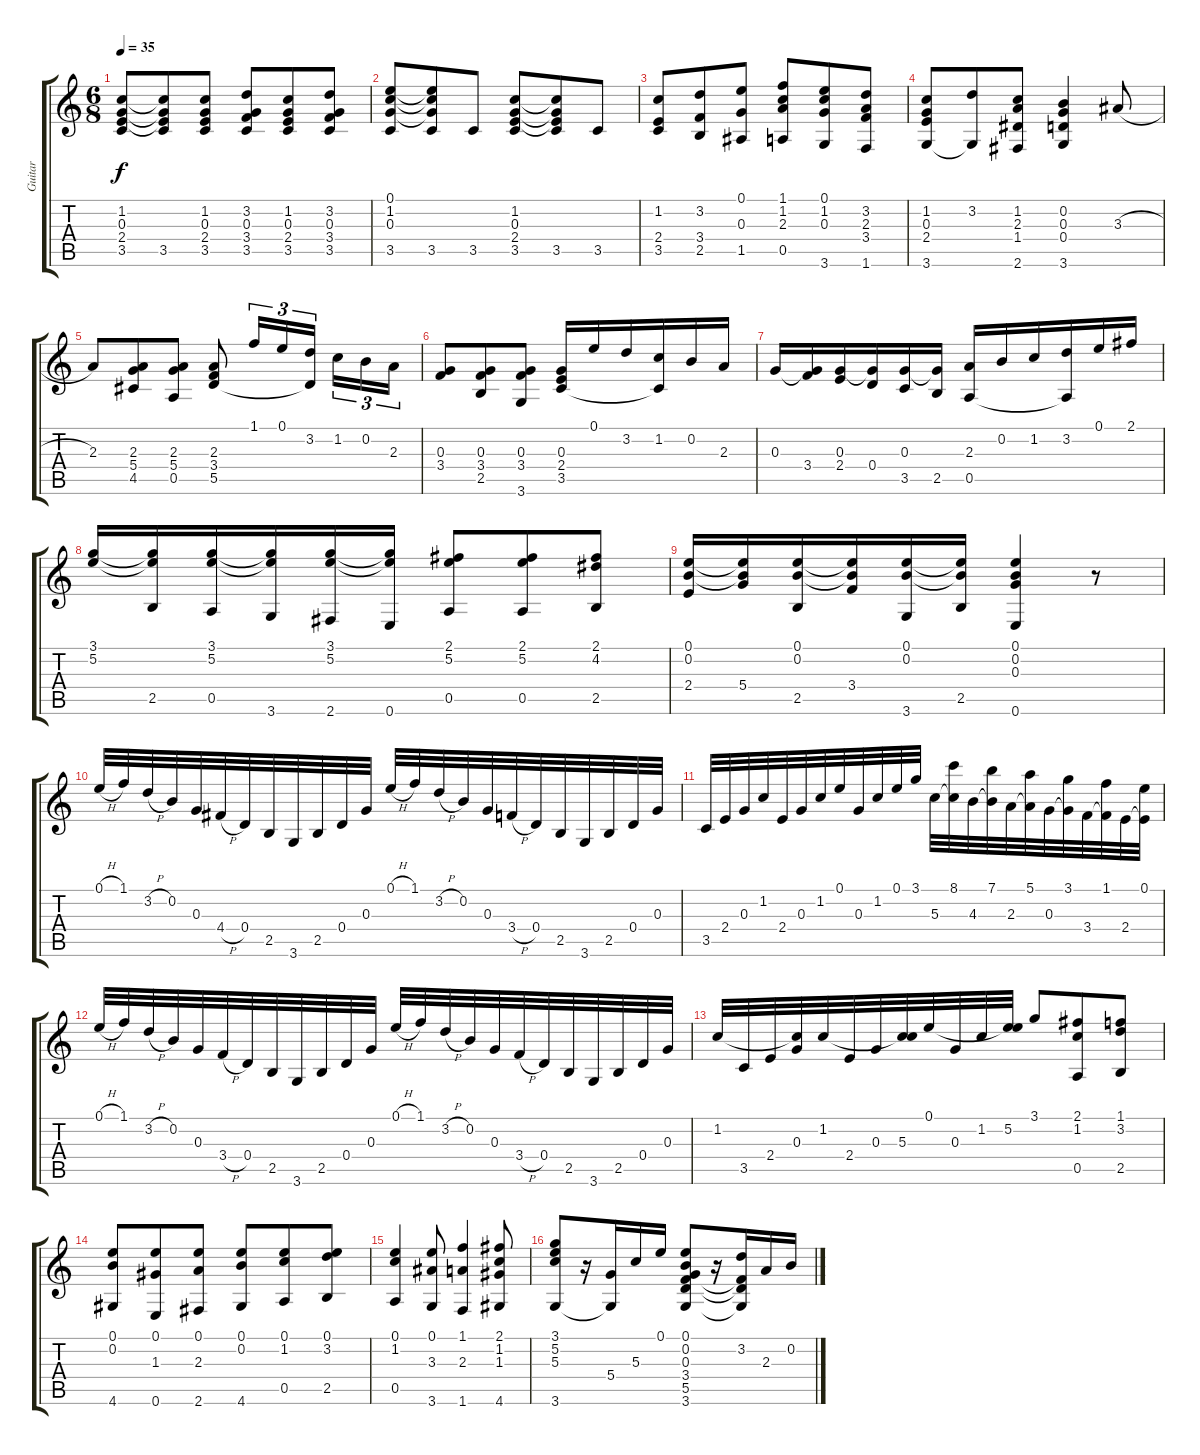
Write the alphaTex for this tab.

\track ("Guitar" "Guitar") {instrument acousticguitarnylon}
\staff {score tabs}
\tuning (E4 B3 G3 D3 A2 E2) {hide}
\ts (6 8)
\tempo 35
\clef g2
\ks c
(1.2 0.3 2.4 3.5).8{dy f instrument acousticguitarnylon} (1.2{t} 0.3{t} 2.4{t} 3.5).8 (1.2 0.3 2.4 3.5).8 (3.2 0.3 3.4 3.5).8 (1.2 0.3 2.4 3.5).8 (3.2 0.3 3.4 3.5).8 |
(0.1 1.2 0.3 3.5).8 (0.1{t} 1.2{t} 0.3{t} 3.5).8 3.5.8 (1.2 0.3 2.4 3.5).8 (1.2{t} 0.3{t} 2.4{t} 3.5).8 3.5.8 |
(1.2 2.4 3.5).8 (3.2 3.4 2.5).8 (0.1 0.3 1.5).8 (1.1 1.2 2.3 0.5).8 (0.1 1.2 0.3 3.6).8 (3.2 2.3 3.4 1.6).8 |
(1.2 0.3 2.4 3.6).8 (3.2 3.6{t}).8 (1.2 2.3 1.4 2.6).8 (0.2 0.3 0.4 3.6).4 3.3{h}.8 |
2.3.8 (2.3 5.4 4.5).8 (2.3 5.4 0.5).8 (2.3 3.4 5.5).8 1.1.16{tu (3 2)} 0.1.16{tu (3 2)} (3.2 5.5{t}).16{tu (3 2)} 1.2.16{tu (3 2)} 0.2.16{tu (3 2)} 2.3.16{tu (3 2)} |
(0.3 3.4).8 (0.3 3.4 2.5).8 (0.3 3.4 3.6).8 (0.3 2.4 3.5).16 0.1.16 3.2.16 (1.2 3.5{t}).16 0.2.16 2.3.16 |
0.3.16 (0.3{t} 3.4).16 (0.3 2.4).16 (0.3{t} 0.4).16 (0.3 3.5).16 (0.3{t} 2.5).16 (2.3 0.5).16 0.2.16 1.2.16 (3.2 0.5{t}).16 0.1.16 2.1.16 |
(3.1 5.2).16 (3.1{t} 5.2{t} 2.5).16 (3.1 5.2 0.5).16 (3.1{t} 5.2{t} 3.6).16 (3.1 5.2 2.6).16 (3.1{t} 5.2{t} 0.6).16 (2.1 5.2 0.5).8 (2.1 5.2 0.5).8 (2.1 4.2 2.5).8 |
(0.1 0.2 2.4).16 (0.1{t} 0.2{t} 5.4).16 (0.1 0.2 2.5).16 (0.1{t} 0.2{t} 3.4).16 (0.1 0.2 3.6).16 (0.1{t} 0.2{t} 2.5).16 (0.1 0.2 0.3 0.6).4 r.8 |
0.1{h}.32 1.1.32 3.2{h}.32 0.2.32 0.3.32 4.4{h}.32 0.4.32 2.5.32 3.6.32 2.5.32 0.4.32 0.3.32 0.1{h}.32 1.1.32 3.2{h}.32 0.2.32 0.3.32 3.4{h}.32 0.4.32 2.5.32 3.6.32 2.5.32 0.4.32 0.3.32 |
3.5.32 2.4.32 0.3.32 1.2.32 2.4.32 0.3.32 1.2.32 0.1.32 0.3.32 1.2.32 0.1.32 3.1.32 5.3.32 (8.1 5.3{t}).32 4.3.32 (7.1 4.3{t}).32 2.3.32 (5.1 2.3{t}).32 0.3.32 (3.1 0.3{t}).32 3.4.32 (1.1 3.4{t}).32 2.4.32 (0.1 2.4{t}).32 |
0.1{h}.32 1.1.32 3.2{h}.32 0.2.32 0.3.32 3.4{h}.32 0.4.32 2.5.32 3.6.32 2.5.32 0.4.32 0.3.32 0.1{h}.32 1.1.32 3.2{h}.32 0.2.32 0.3.32 3.4{h}.32 0.4.32 2.5.32 3.6.32 2.5.32 0.4.32 0.3.32 |
1.2.32 3.5.32 2.4.32 (1.2{t} 0.3).32 1.2.32 2.4.32 0.3.32 (1.2{t} 5.3).32 0.1.32 0.3.32 1.2.32 (0.1{t} 5.2).32 3.1.8 (2.1 1.2 0.5).8 (1.1 3.2 2.5).8 |
(0.1 0.2 4.6).8 (0.1 1.3 0.6).8 (0.1 2.3 2.6).8 (0.1 0.2 4.6).8 (0.1 1.2 0.5).8 (0.1 3.2 2.5).8 |
(0.1 1.2 0.5).4 (0.1 3.3 3.6).8 (1.1 2.3 1.6).4 (2.1 1.2 1.3 4.6).8 |
(3.1 5.2 5.3 3.6).8 r.16 (5.4 3.6{t}).16 5.3.16 0.1.16 (0.1 0.2 0.3 3.4 5.5 3.6).8 r.16 (3.2 3.4{t} 5.5{t} 3.6{t}).16 2.3.16 0.2.16
